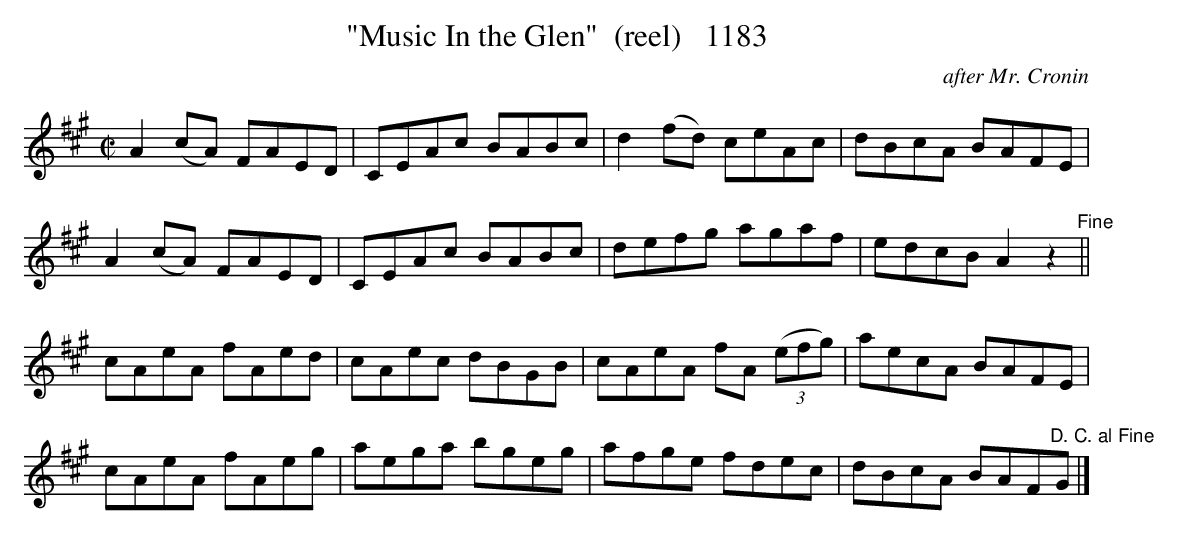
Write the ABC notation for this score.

X:1
T:"Music In the Glen"  (reel)   1183
C:after Mr. Cronin
BRENNAN July 2003 (HTTP://WWW.SOSYOURMOM.COM)
M:C|
L:1/8
K:A
A2(cA) FAED|CEAc BABc|d2(fd) ceAc|dBcA BAFE|
A2(cA) FAED|CEAc BABc|defg agaf|edcB A2z2"^Fine"||
cAeA fAed|cAec dBGB|cAeA fA  (3(efg)| aecA BAFE|
cAeA fAeg|aega bgeg|afge fdec|dBcA BAF"^D. C. al Fine"G|]
